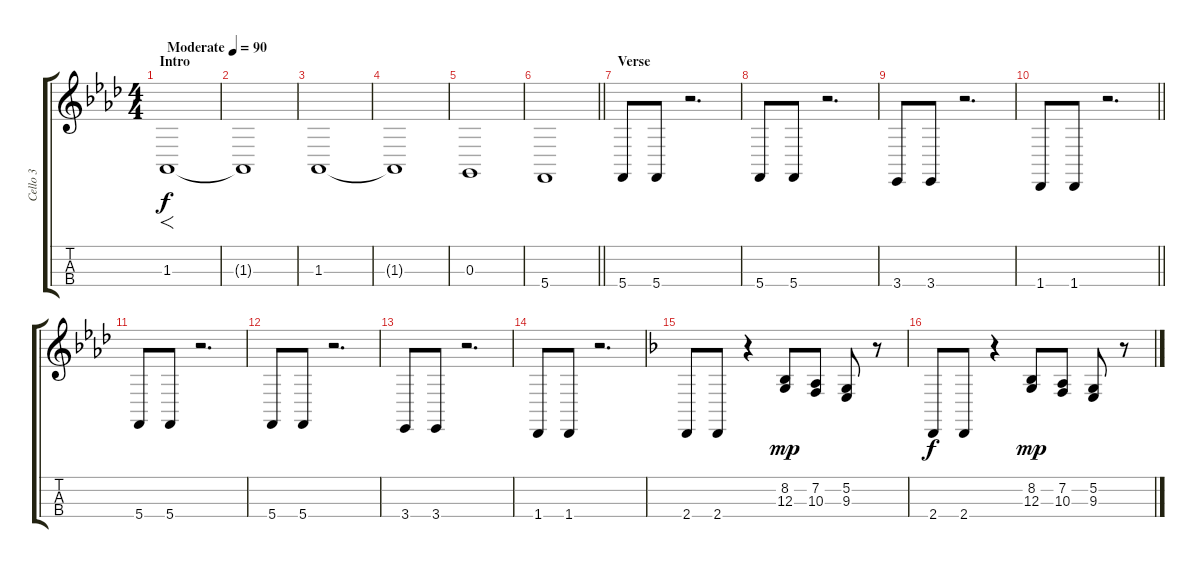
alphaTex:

\track ("Cello 3" "Cello 3") {instrument cello}
\staff {score tabs}
\tuning (A3 D3 G2 C2) {hide}
\ts (4 4)
\section ("" "Intro")
\tempo (90 "Moderate")
\clef g2
\ks fminor
1.3.1{f dy f instrument cello} |
1.3{t}.1 |
1.3.1 |
1.3{t}.1 |
0.3.1 |
\barLineRight lightlight
5.4.1 |
\section ("" "Verse")
5.4.8{volume 13 instrument pizzicatostrings} 5.4.8 r.2{d} |
5.4.8 5.4.8 r.2{d} |
3.4.8 3.4.8 r.2{d} |
\barLineRight lightlight
1.4.8 1.4.8 r.2{d} |
5.4.8 5.4.8 r.2{d} |
5.4.8 5.4.8 r.2{d} |
3.4.8 3.4.8 r.2{d} |
1.4.8 1.4.8 r.2{d} |
\ks dminor
2.4.8 2.4.8 r.4 (8.2 12.3).8{dy mp} (7.2 10.3).8 (5.2 9.3).8 r.8 |
2.4.8{dy f} 2.4.8 r.4 (8.2 12.3).8{dy mp} (7.2 10.3).8 (5.2 9.3).8 r.8
